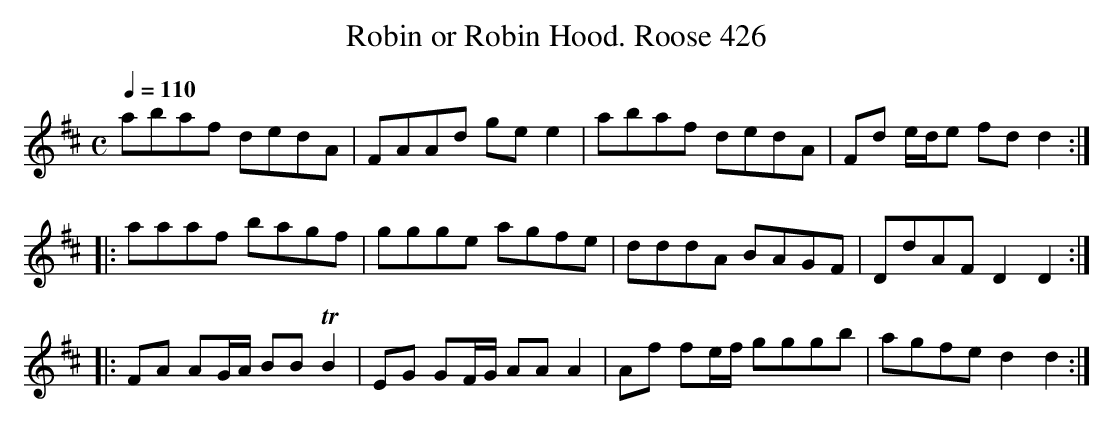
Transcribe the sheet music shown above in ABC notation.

X:1
T:Robin or Robin Hood. Roose 426
M:C
L:1/8
Q:1/4=110
K:D
abaf dedA | FAAd ge e2 | abaf dedA | Fd e/d/e fd d2 :|
|:aaaf bagf | ggge agfe | dddA BAGF | DdAF D2D2 :|
|:FA AG/A/ BB !trill!B2 | EG  GF/G/ AA A2 | Af fe/f/ gggb | agfe d2d2 :|
